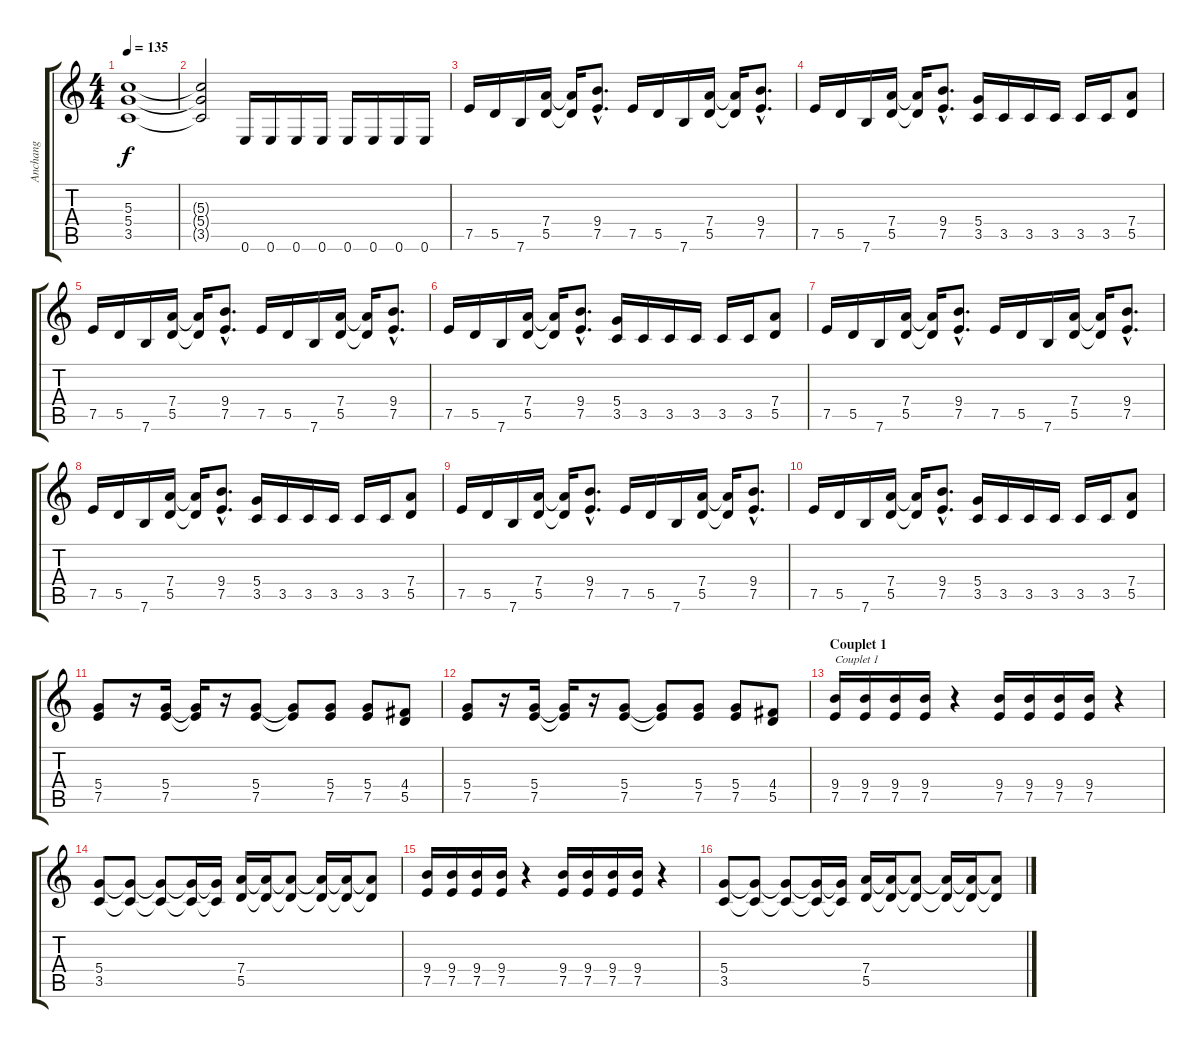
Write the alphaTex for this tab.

\track ("Anchang" "Anchang") {instrument overdrivenguitar}
\staff {score tabs}
\tuning (E4 B3 G3 D3 A2 E2) {hide}
\ts (4 4)
\tempo 135
\clef g2
\ks c
(5.3 5.4 3.5).1{dy f instrument overdrivenguitar} |
(5.3{t} 5.4{t} 3.5{t}).2 0.6.16 0.6.16 0.6.16 0.6.16 0.6.16 0.6.16 0.6.16 0.6.16 |
7.5.16 5.5.16 7.6.16 (7.4 5.5).16 (7.4{t} 5.5{t}).16 (9.4{hac} 7.5{hac}).8{d} 7.5.16 5.5.16 7.6.16 (7.4 5.5).16 (7.4{t} 5.5{t}).16 (9.4{hac} 7.5{hac}).8{d} |
7.5.16 5.5.16 7.6.16 (7.4 5.5).16 (7.4{t} 5.5{t}).16 (9.4{hac} 7.5{hac}).8{d} (5.4 3.5).16 3.5.16 3.5.16 3.5.16 3.5.16 3.5.16 (7.4 5.5).8 |
7.5.16 5.5.16 7.6.16 (7.4 5.5).16 (7.4{t} 5.5{t}).16 (9.4{hac} 7.5{hac}).8{d} 7.5.16 5.5.16 7.6.16 (7.4 5.5).16 (7.4{t} 5.5{t}).16 (9.4{hac} 7.5{hac}).8{d} |
7.5.16 5.5.16 7.6.16 (7.4 5.5).16 (7.4{t} 5.5{t}).16 (9.4{hac} 7.5{hac}).8{d} (5.4 3.5).16 3.5.16 3.5.16 3.5.16 3.5.16 3.5.16 (7.4 5.5).8 |
7.5.16 5.5.16 7.6.16 (7.4 5.5).16 (7.4{t} 5.5{t}).16 (9.4{hac} 7.5{hac}).8{d} 7.5.16 5.5.16 7.6.16 (7.4 5.5).16 (7.4{t} 5.5{t}).16 (9.4{hac} 7.5{hac}).8{d} |
7.5.16 5.5.16 7.6.16 (7.4 5.5).16 (7.4{t} 5.5{t}).16 (9.4{hac} 7.5{hac}).8{d} (5.4 3.5).16 3.5.16 3.5.16 3.5.16 3.5.16 3.5.16 (7.4 5.5).8 |
7.5.16 5.5.16 7.6.16 (7.4 5.5).16 (7.4{t} 5.5{t}).16 (9.4{hac} 7.5{hac}).8{d} 7.5.16 5.5.16 7.6.16 (7.4 5.5).16 (7.4{t} 5.5{t}).16 (9.4{hac} 7.5{hac}).8{d} |
7.5.16 5.5.16 7.6.16 (7.4 5.5).16 (7.4{t} 5.5{t}).16 (9.4{hac} 7.5{hac}).8{d} (5.4 3.5).16 3.5.16 3.5.16 3.5.16 3.5.16 3.5.16 (7.4 5.5).8 |
(5.4 7.5).8 r.16 (5.4 7.5).16 (5.4{t} 7.5{t}).16 r.16 (5.4 7.5).8 (5.4{t} 7.5{t}).8 (5.4 7.5).8 (5.4 7.5).8 (4.4 5.5).8 |
(5.4 7.5).8 r.16 (5.4 7.5).16 (5.4{t} 7.5{t}).16 r.16 (5.4 7.5).8 (5.4{t} 7.5{t}).8 (5.4 7.5).8 (5.4 7.5).8 (4.4 5.5).8 |
\section ("" "Couplet 1")
(9.4 7.5).16{txt "Couplet 1"} (9.4 7.5).16 (9.4 7.5).16 (9.4 7.5).16 r.4 (9.4 7.5).16 (9.4 7.5).16 (9.4 7.5).16 (9.4 7.5).16 r.4 |
(5.4 3.5).8 (5.4{t} 3.5{t}).8 (5.4{t} 3.5{t}).8 (5.4{t} 3.5{t}).16 (5.4{t} 3.5{t}).16 (7.4 5.5).16 (7.4{t} 5.5{t}).16 (7.4{t} 5.5{t}).8 (7.4{t} 5.5{t}).16 (7.4{t} 5.5{t}).16 (7.4{t} 5.5{t}).8 |
(9.4 7.5).16 (9.4 7.5).16 (9.4 7.5).16 (9.4 7.5).16 r.4 (9.4 7.5).16 (9.4 7.5).16 (9.4 7.5).16 (9.4 7.5).16 r.4 |
(5.4 3.5).8 (5.4{t} 3.5{t}).8 (5.4{t} 3.5{t}).8 (5.4{t} 3.5{t}).16 (5.4{t} 3.5{t}).16 (7.4 5.5).16 (7.4{t} 5.5{t}).16 (7.4{t} 5.5{t}).8 (7.4{t} 5.5{t}).16 (7.4{t} 5.5{t}).16 (7.4{t} 5.5{t}).8
